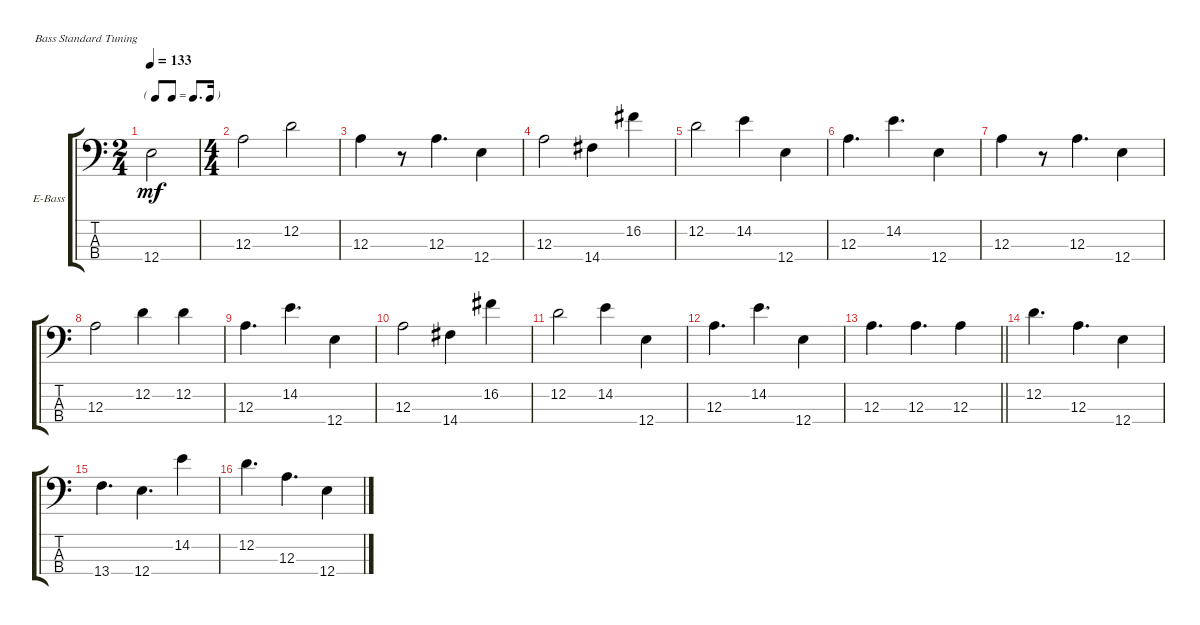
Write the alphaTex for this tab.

\defaultSystemsLayout 4
\bracketExtendMode groupsimilarinstruments
\firstSystemTrackNameOrientation horizontal
\otherSystemsTrackNameOrientation horizontal
\track ("Electric Bass" "E-Bass") {instrument electricbassfinger}
\staff {score tabs}
\tuning (G2 D2 A1 E1)
\ts (2 4)
\tf dotted8th
\tempo 133
\clef f4
\ks c
12.4.2{dy mf} |
\ts (4 4)
12.3.2 12.2.2 |
12.3.4 r.8 12.3.4{d} 12.4.4 |
12.3.2 14.4.4 16.2.4 |
12.2.2 14.2.4 12.4.4 |
12.3.4{d} 14.2.4{d} 12.4.4 |
12.3.4 r.8 12.3.4{d} 12.4.4 |
12.3.2 12.2.4 12.2.4 |
12.3.4{d} 14.2.4{d} 12.4.4 |
12.3.2 14.4.4 16.2.4 |
12.2.2 14.2.4 12.4.4 |
12.3.4{d} 14.2.4{d} 12.4.4 |
\barLineRight lightlight
12.3.4{d} 12.3.4{d} 12.3.4 |
12.2.4{d} 12.3.4{d} 12.4.4 |
13.4.4{d} 12.4.4{d} 14.2.4 |
12.2.4{d} 12.3.4{d} 12.4.4
